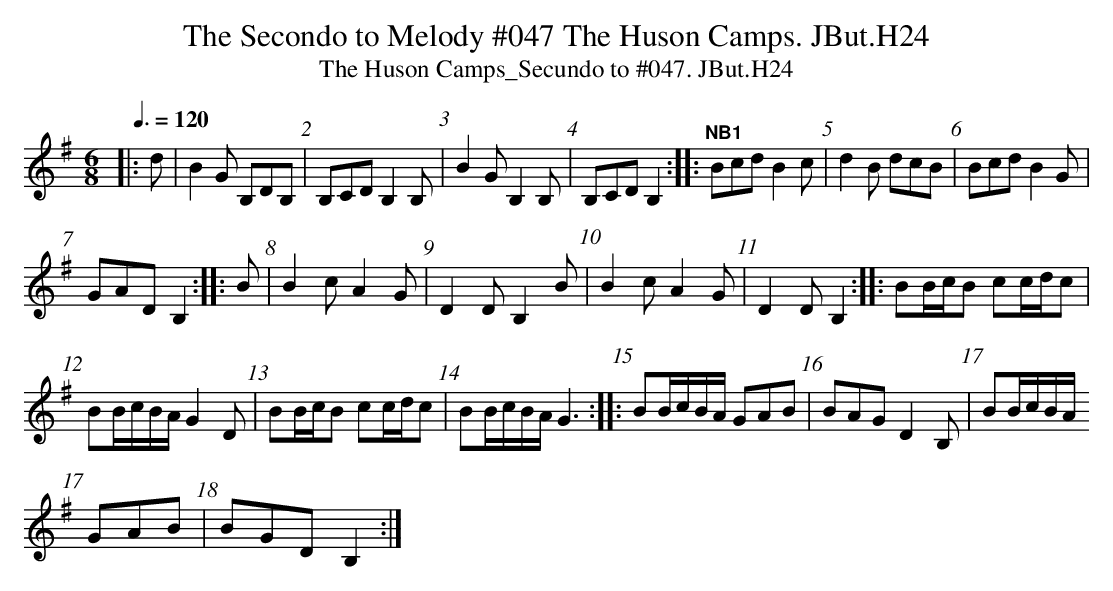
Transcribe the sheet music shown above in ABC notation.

X:1
T:Secondo to Melody #047 The Huson Camps. JBut.H24, The
T:Huson Camps_Secundo to #047. JBut.H24, The
M:6/8
L:1/8
Q:3/8=120
K:G
|: d | B2 G B,DB, | B,CD B,2 B, | B2 G B,2 B, | B,CD B,2 :||:"^NB1" Bcd B2 c | d2 B dcB | Bcd B2 G |
GAD B,2 :||: B | B2 c A2 G | D2 D B,2 B | B2 c A2 G | D2 D B,2 :||: BB/c/B cc/d/c |
BB/c/B/A/ G2 D | BB/c/B cc/d/c | BB/c/B/A/ G3 :||: BB/c/B/A/ GAB | BAG D2 B, | BB/c/B/A/
GAB | BGD B,2 :|
